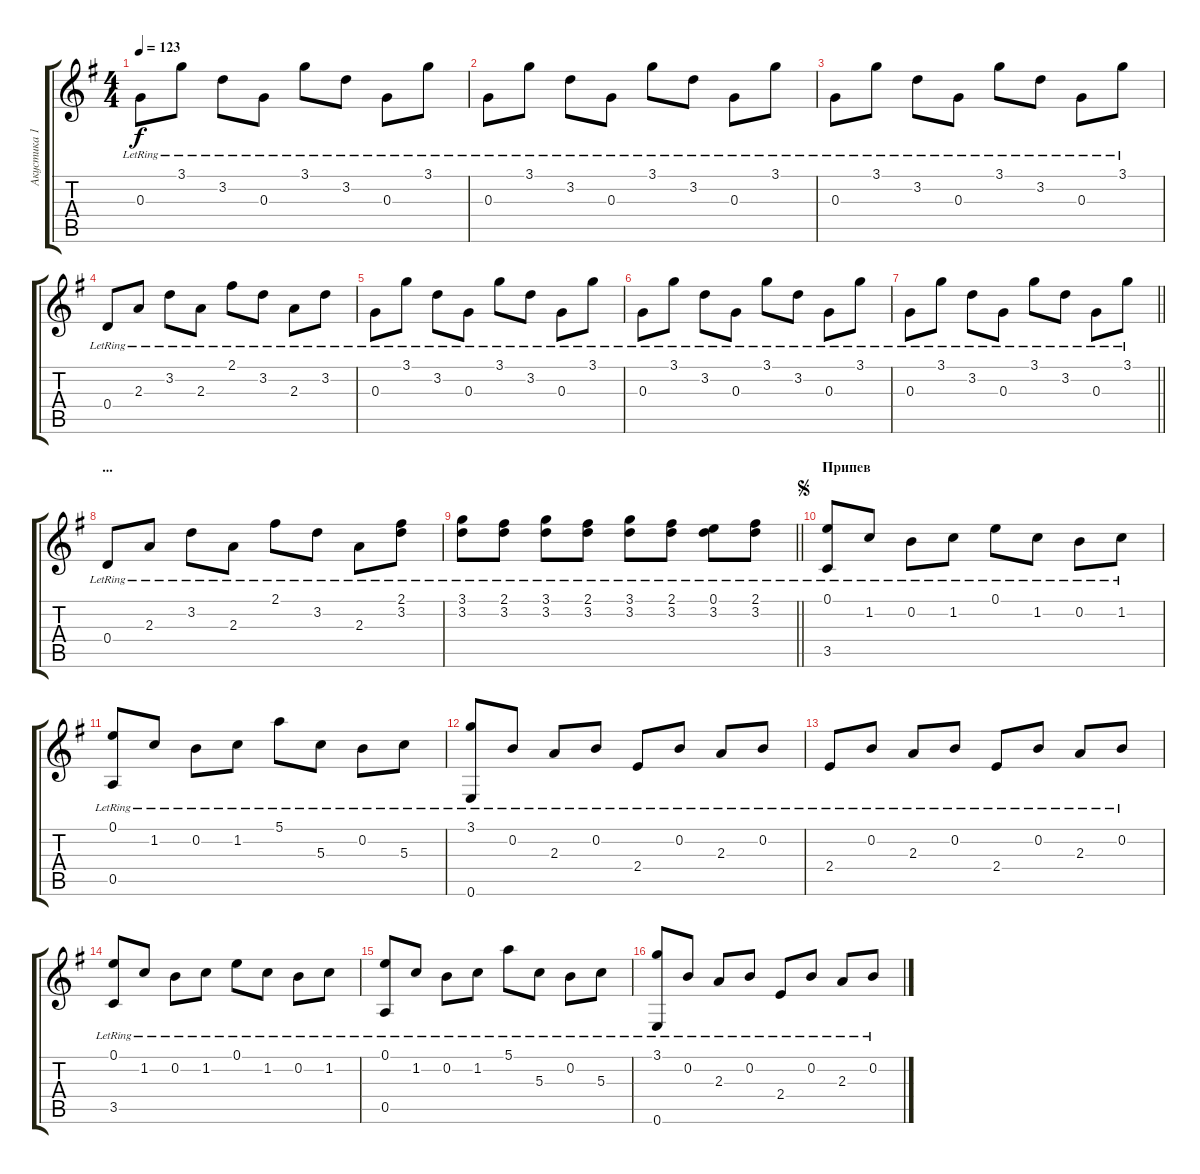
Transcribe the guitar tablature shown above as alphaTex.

\track ("Акустика 1" "Акустика 1") {instrument acousticguitarsteel}
\staff {score tabs}
\tuning (E4 B3 G3 D3 A2 E2) {hide}
\ts (4 4)
\tempo 123
\clef g2
\ks g
0.3{lr}.8{dy f} 3.1{lr}.8 3.2{lr}.8 0.3{lr}.8 3.1{lr}.8 3.2{lr}.8 0.3{lr}.8 3.1{lr}.8 |
0.3{lr}.8 3.1{lr}.8 3.2{lr}.8 0.3{lr}.8 3.1{lr}.8 3.2{lr}.8 0.3{lr}.8 3.1{lr}.8 |
0.3{lr}.8 3.1{lr}.8 3.2{lr}.8 0.3{lr}.8 3.1{lr}.8 3.2{lr}.8 0.3{lr}.8 3.1{lr}.8 |
0.4{lr}.8 2.3{lr}.8 3.2{lr}.8 2.3{lr}.8 2.1{lr}.8 3.2{lr}.8 2.3{lr}.8 3.2{lr}.8 |
0.3{lr}.8 3.1{lr}.8 3.2{lr}.8 0.3{lr}.8 3.1{lr}.8 3.2{lr}.8 0.3{lr}.8 3.1{lr}.8 |
0.3{lr}.8 3.1{lr}.8 3.2{lr}.8 0.3{lr}.8 3.1{lr}.8 3.2{lr}.8 0.3{lr}.8 3.1{lr}.8 |
\barLineRight lightlight
0.3{lr}.8 3.1{lr}.8 3.2{lr}.8 0.3{lr}.8 3.1{lr}.8 3.2{lr}.8 0.3{lr}.8 3.1{lr}.8 |
\section ("" "...")
0.4{lr}.8 2.3{lr}.8 3.2{lr}.8 2.3{lr}.8 2.1{lr}.8 3.2{lr}.8 2.3{lr}.8 (2.1{lr} 3.2{lr}).8 |
\barLineRight lightlight
(3.1{lr} 3.2{lr}).8 (2.1{lr} 3.2{lr}).8 (3.1{lr} 3.2{lr}).8 (2.1{lr} 3.2{lr}).8 (3.1{lr} 3.2{lr}).8 (2.1{lr} 3.2{lr}).8 (0.1{lr} 3.2{lr}).8 (2.1{lr} 3.2{lr}).8 |
\section ("" "Припев")
\jump segno
(0.1{lr} 3.5{lr}).8 1.2{lr}.8 0.2{lr}.8 1.2{lr}.8 0.1{lr}.8 1.2{lr}.8 0.2{lr}.8 1.2{lr}.8 |
(0.1{lr} 0.5{lr}).8 1.2{lr}.8 0.2{lr}.8 1.2{lr}.8 5.1{lr}.8 5.3{lr}.8 0.2{lr}.8 5.3{lr}.8 |
(3.1{lr} 0.6{lr}).8 0.2{lr}.8 2.3{lr}.8 0.2{lr}.8 2.4{lr}.8 0.2{lr}.8 2.3{lr}.8 0.2{lr}.8 |
2.4{lr}.8 0.2{lr}.8 2.3{lr}.8 0.2{lr}.8 2.4{lr}.8 0.2{lr}.8 2.3{lr}.8 0.2{lr}.8 |
(0.1{lr} 3.5{lr}).8 1.2{lr}.8 0.2{lr}.8 1.2{lr}.8 0.1{lr}.8 1.2{lr}.8 0.2{lr}.8 1.2{lr}.8 |
(0.1{lr} 0.5{lr}).8 1.2{lr}.8 0.2{lr}.8 1.2{lr}.8 5.1{lr}.8 5.3{lr}.8 0.2{lr}.8 5.3{lr}.8 |
(3.1{lr} 0.6{lr}).8 0.2{lr}.8 2.3{lr}.8 0.2{lr}.8 2.4{lr}.8 0.2{lr}.8 2.3{lr}.8 0.2{lr}.8
